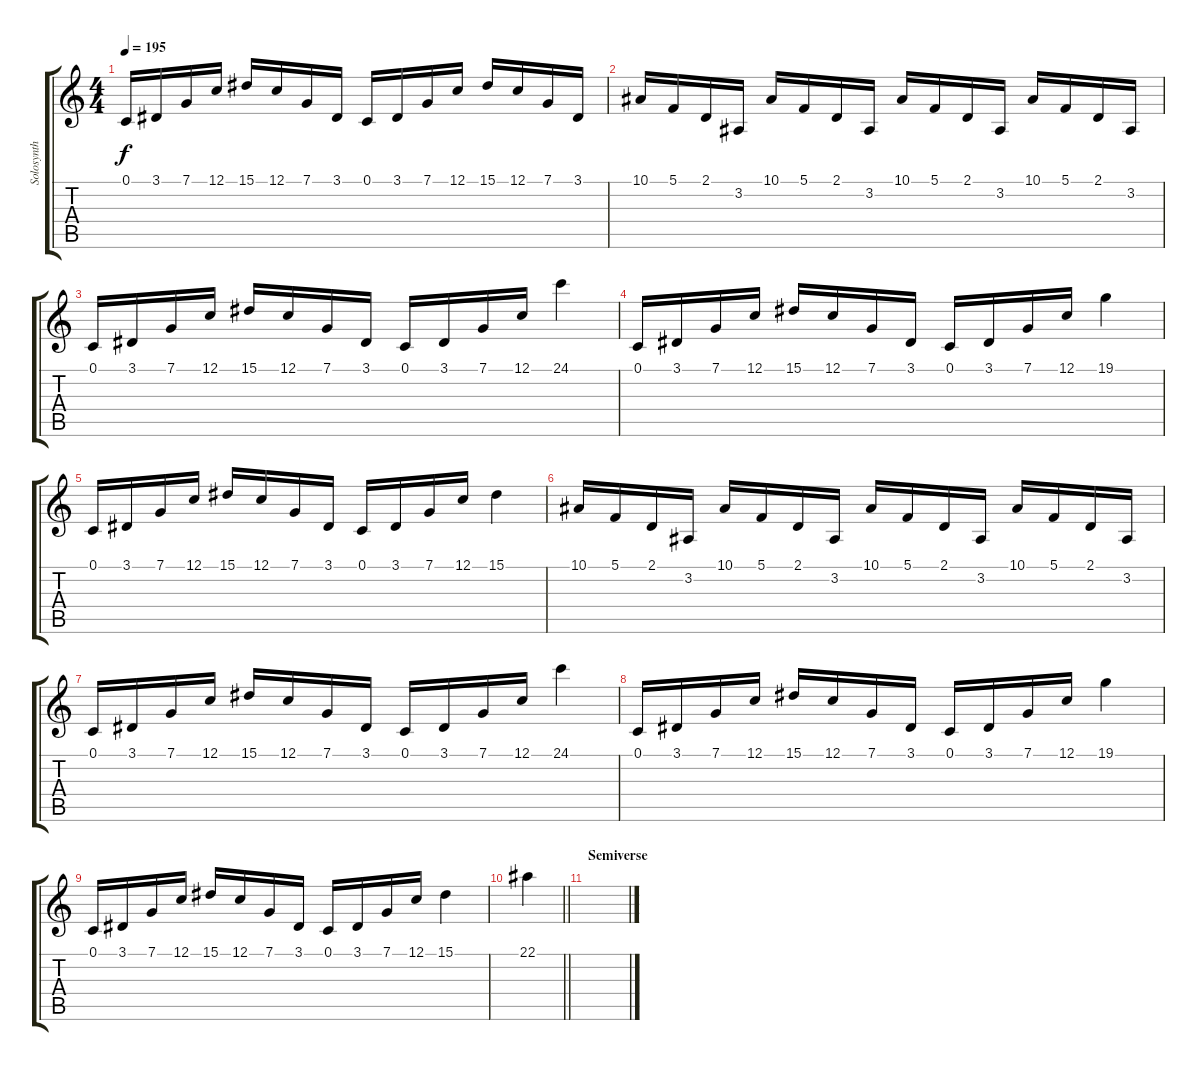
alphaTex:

\track ("Solosynth" "Solosynth") {instrument lead2sawtooth}
\staff {score tabs}
\tuning (C4 G3 Eb3 Bb2 F2 C2) {hide}
\ts (4 4)
\tempo 195
\clef g2
\ks c
0.1.16{dy f} 3.1.16 7.1.16 12.1.16 15.1.16 12.1.16 7.1.16 3.1.16 0.1.16 3.1.16 7.1.16 12.1.16 15.1.16 12.1.16 7.1.16 3.1.16 |
10.1.16 5.1.16 2.1.16 3.2.16 10.1.16 5.1.16 2.1.16 3.2.16 10.1.16 5.1.16 2.1.16 3.2.16 10.1.16 5.1.16 2.1.16 3.2.16 |
0.1.16 3.1.16 7.1.16 12.1.16 15.1.16 12.1.16 7.1.16 3.1.16 0.1.16 3.1.16 7.1.16 12.1.16 24.1.4 |
0.1.16 3.1.16 7.1.16 12.1.16 15.1.16 12.1.16 7.1.16 3.1.16 0.1.16 3.1.16 7.1.16 12.1.16 19.1.4 |
0.1.16 3.1.16 7.1.16 12.1.16 15.1.16 12.1.16 7.1.16 3.1.16 0.1.16 3.1.16 7.1.16 12.1.16 15.1.4 |
10.1.16 5.1.16 2.1.16 3.2.16 10.1.16 5.1.16 2.1.16 3.2.16 10.1.16 5.1.16 2.1.16 3.2.16 10.1.16 5.1.16 2.1.16 3.2.16 |
0.1.16 3.1.16 7.1.16 12.1.16 15.1.16 12.1.16 7.1.16 3.1.16 0.1.16 3.1.16 7.1.16 12.1.16 24.1.4 |
0.1.16 3.1.16 7.1.16 12.1.16 15.1.16 12.1.16 7.1.16 3.1.16 0.1.16 3.1.16 7.1.16 12.1.16 19.1.4 |
0.1.16 3.1.16 7.1.16 12.1.16 15.1.16 12.1.16 7.1.16 3.1.16 0.1.16 3.1.16 7.1.16 12.1.16 15.1.4 |
\barLineRight lightlight
22.1.4 |
\section ("" "Semiverse")
